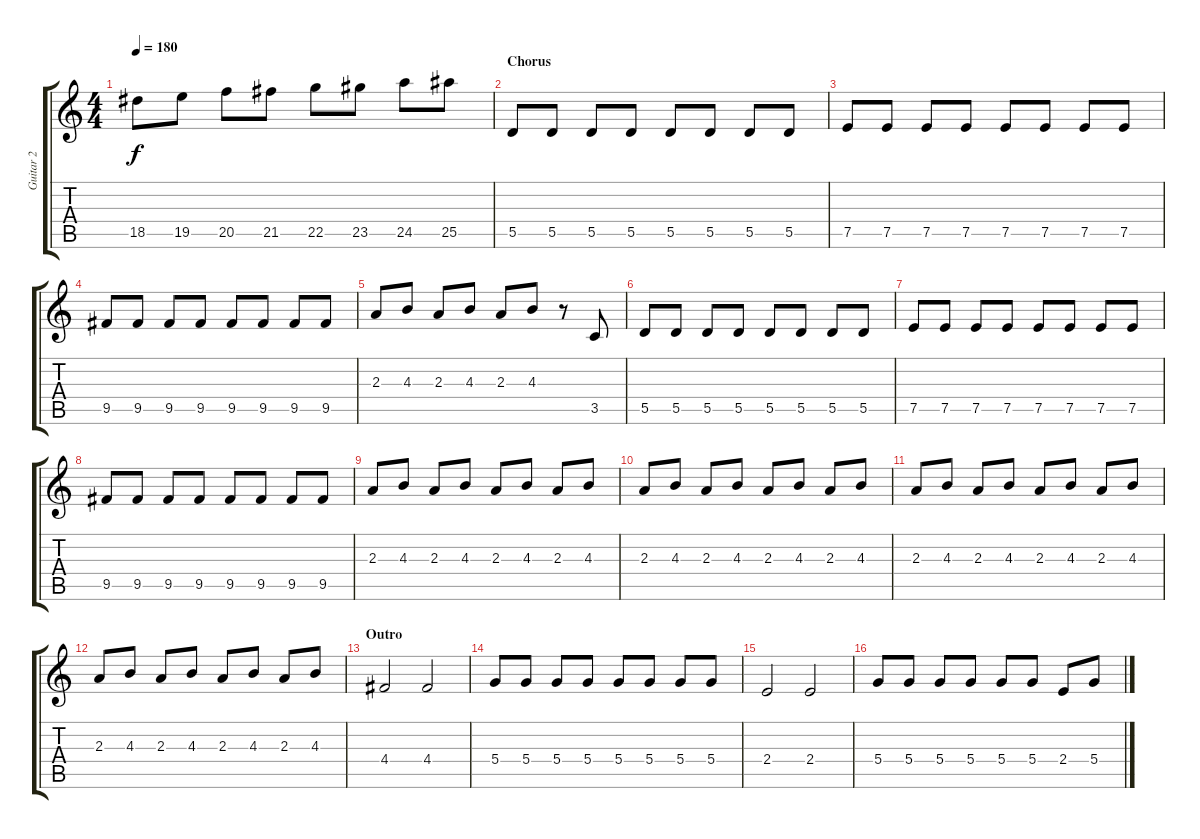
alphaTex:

\track ("Guitar 2" "Guitar 2") {instrument acousticguitarsteel}
\staff {score tabs}
\tuning (E4 B3 G3 D3 A2 E2) {hide}
\ts (4 4)
\tempo 180
\clef g2
\ks c
18.5.8{dy f} 19.5.8 20.5.8 21.5.8 22.5.8 23.5.8 24.5.8 25.5.8 |
\section ("" "Chorus")
5.5.8 5.5.8 5.5.8 5.5.8 5.5.8 5.5.8 5.5.8 5.5.8 |
7.5.8 7.5.8 7.5.8 7.5.8 7.5.8 7.5.8 7.5.8 7.5.8 |
9.5.8 9.5.8 9.5.8 9.5.8 9.5.8 9.5.8 9.5.8 9.5.8 |
2.3.8 4.3.8 2.3.8 4.3.8 2.3.8 4.3.8 r.8 3.5.8 |
5.5.8 5.5.8 5.5.8 5.5.8 5.5.8 5.5.8 5.5.8 5.5.8 |
7.5.8 7.5.8 7.5.8 7.5.8 7.5.8 7.5.8 7.5.8 7.5.8 |
9.5.8 9.5.8 9.5.8 9.5.8 9.5.8 9.5.8 9.5.8 9.5.8 |
2.3.8 4.3.8 2.3.8 4.3.8 2.3.8 4.3.8 2.3.8 4.3.8 |
2.3.8 4.3.8 2.3.8 4.3.8 2.3.8 4.3.8 2.3.8 4.3.8 |
2.3.8 4.3.8 2.3.8 4.3.8 2.3.8 4.3.8 2.3.8 4.3.8 |
2.3.8 4.3.8 2.3.8 4.3.8 2.3.8 4.3.8 2.3.8 4.3.8 |
\section ("" "Outro")
4.4.2 4.4.2 |
5.4.8 5.4.8 5.4.8 5.4.8 5.4.8 5.4.8 5.4.8 5.4.8 |
2.4.2 2.4.2 |
5.4.8 5.4.8 5.4.8 5.4.8 5.4.8 5.4.8 2.4.8 5.4.8
